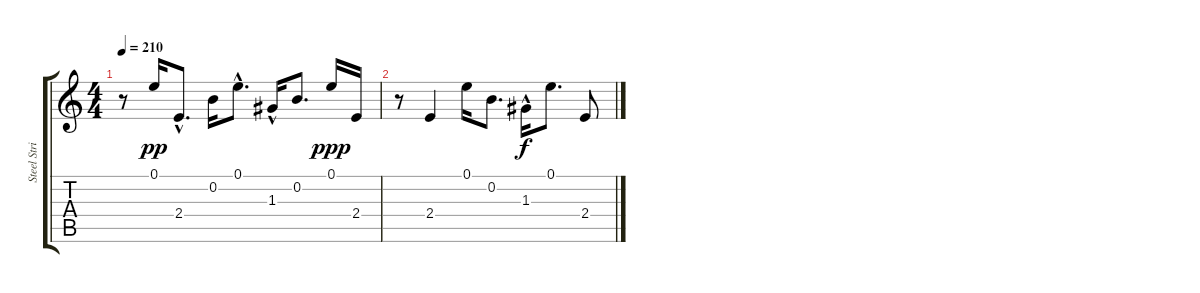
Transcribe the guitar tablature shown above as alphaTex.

\track ("Steel String" "Steel Stri") {instrument acousticguitarsteel}
\staff {score tabs}
\tuning (E4 B3 G3 D3 A2 E2) {hide}
\ts (4 4)
\tempo 210
\clef g2
\ks c
r.8{dy pp} 0.1.16 2.4{hac}.8{d} 0.2.16 0.1{hac}.8{d} 1.3{hac}.16 0.2.8{d} 0.1.16{dy ppp} 2.4.16 |
r.8 2.4.4 0.1.16 0.2.8{d} 1.3{hac}.16{dy f} 0.1.8{d} 2.4.8
